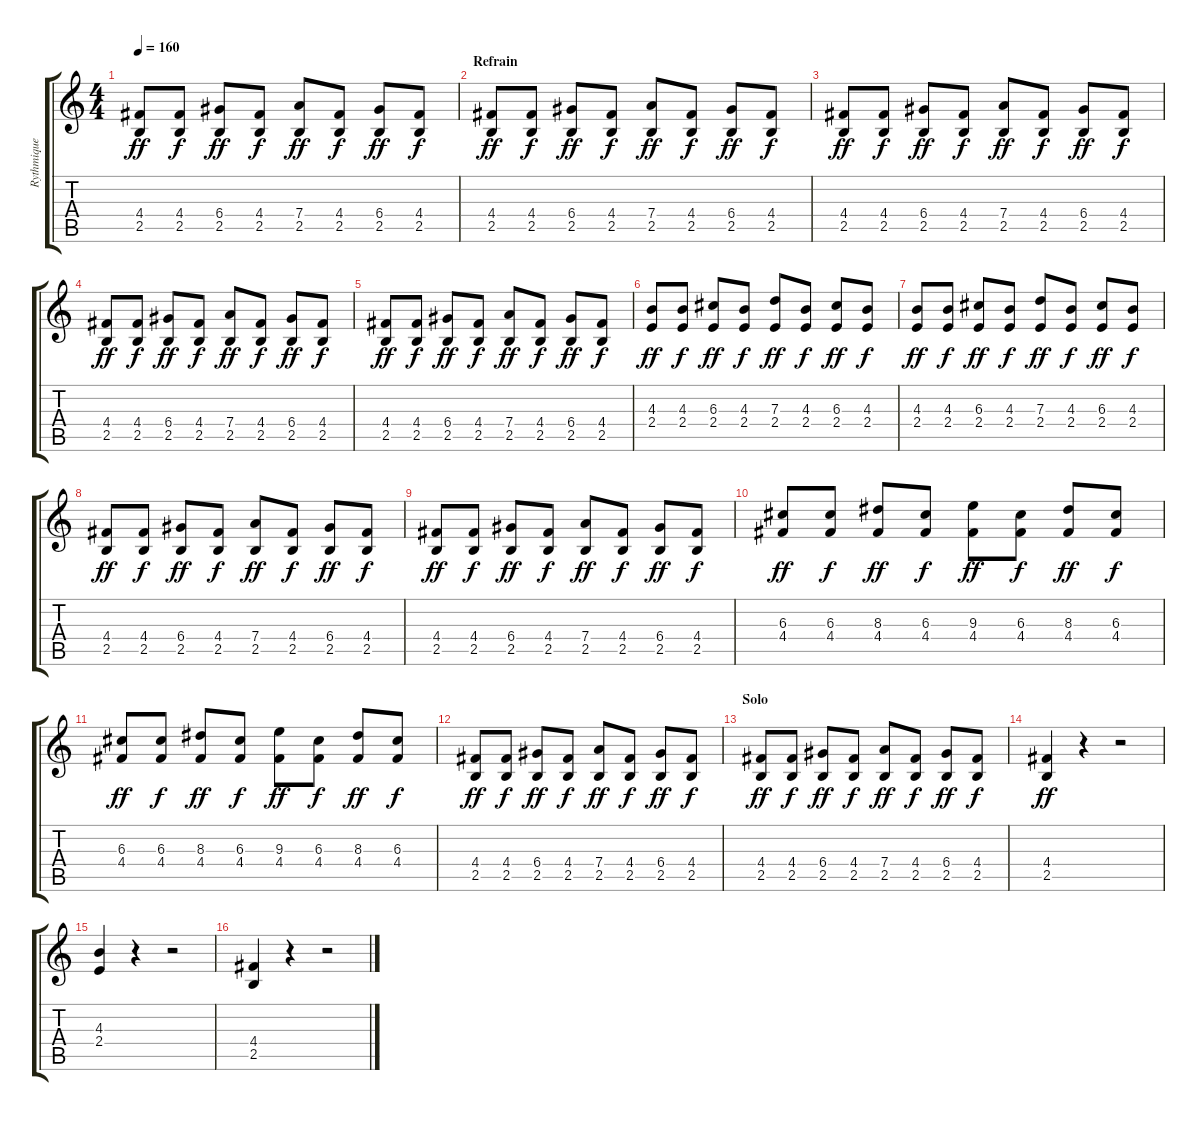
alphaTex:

\track ("Rythmique" "Rythmique") {instrument distortionguitar}
\staff {score tabs}
\tuning (E4 B3 G3 D3 A2 E2) {hide}
\ts (4 4)
\tempo 160
\clef g2
\ks c
(4.4 2.5).8{dy ff} (4.4 2.5).8{dy f} (6.4 2.5).8{dy ff} (4.4 2.5).8{dy f} (7.4 2.5).8{dy ff} (4.4 2.5).8{dy f} (6.4 2.5).8{dy ff} (4.4 2.5).8{dy f} |
\section ("" "Refrain")
(4.4 2.5).8{dy ff} (4.4 2.5).8{dy f} (6.4 2.5).8{dy ff} (4.4 2.5).8{dy f} (7.4 2.5).8{dy ff} (4.4 2.5).8{dy f} (6.4 2.5).8{dy ff} (4.4 2.5).8{dy f} |
(4.4 2.5).8{dy ff} (4.4 2.5).8{dy f} (6.4 2.5).8{dy ff} (4.4 2.5).8{dy f} (7.4 2.5).8{dy ff} (4.4 2.5).8{dy f} (6.4 2.5).8{dy ff} (4.4 2.5).8{dy f} |
(4.4 2.5).8{dy ff} (4.4 2.5).8{dy f} (6.4 2.5).8{dy ff} (4.4 2.5).8{dy f} (7.4 2.5).8{dy ff} (4.4 2.5).8{dy f} (6.4 2.5).8{dy ff} (4.4 2.5).8{dy f} |
(4.4 2.5).8{dy ff} (4.4 2.5).8{dy f} (6.4 2.5).8{dy ff} (4.4 2.5).8{dy f} (7.4 2.5).8{dy ff} (4.4 2.5).8{dy f} (6.4 2.5).8{dy ff} (4.4 2.5).8{dy f} |
(4.3 2.4).8{dy ff} (4.3 2.4).8{dy f} (6.3 2.4).8{dy ff} (4.3 2.4).8{dy f} (7.3 2.4).8{dy ff} (4.3 2.4).8{dy f} (6.3 2.4).8{dy ff} (4.3 2.4).8{dy f} |
(4.3 2.4).8{dy ff} (4.3 2.4).8{dy f} (6.3 2.4).8{dy ff} (4.3 2.4).8{dy f} (7.3 2.4).8{dy ff} (4.3 2.4).8{dy f} (6.3 2.4).8{dy ff} (4.3 2.4).8{dy f} |
(4.4 2.5).8{dy ff} (4.4 2.5).8{dy f} (6.4 2.5).8{dy ff} (4.4 2.5).8{dy f} (7.4 2.5).8{dy ff} (4.4 2.5).8{dy f} (6.4 2.5).8{dy ff} (4.4 2.5).8{dy f} |
(4.4 2.5).8{dy ff} (4.4 2.5).8{dy f} (6.4 2.5).8{dy ff} (4.4 2.5).8{dy f} (7.4 2.5).8{dy ff} (4.4 2.5).8{dy f} (6.4 2.5).8{dy ff} (4.4 2.5).8{dy f} |
(6.3 4.4).8{dy ff} (6.3 4.4).8{dy f} (8.3 4.4).8{dy ff} (6.3 4.4).8{dy f} (9.3 4.4).8{dy ff} (6.3 4.4).8{dy f} (8.3 4.4).8{dy ff} (6.3 4.4).8{dy f} |
(6.3 4.4).8{dy ff} (6.3 4.4).8{dy f} (8.3 4.4).8{dy ff} (6.3 4.4).8{dy f} (9.3 4.4).8{dy ff} (6.3 4.4).8{dy f} (8.3 4.4).8{dy ff} (6.3 4.4).8{dy f} |
(4.4 2.5).8{dy ff} (4.4 2.5).8{dy f} (6.4 2.5).8{dy ff} (4.4 2.5).8{dy f} (7.4 2.5).8{dy ff} (4.4 2.5).8{dy f} (6.4 2.5).8{dy ff} (4.4 2.5).8{dy f} |
\section ("" "Solo")
(4.4 2.5).8{dy ff} (4.4 2.5).8{dy f} (6.4 2.5).8{dy ff} (4.4 2.5).8{dy f} (7.4 2.5).8{dy ff} (4.4 2.5).8{dy f} (6.4 2.5).8{dy ff} (4.4 2.5).8{dy f} |
(4.4 2.5).4{dy ff} r.4 r.2 |
(4.3 2.4).4 r.4 r.2 |
(4.4 2.5).4 r.4 r.2
